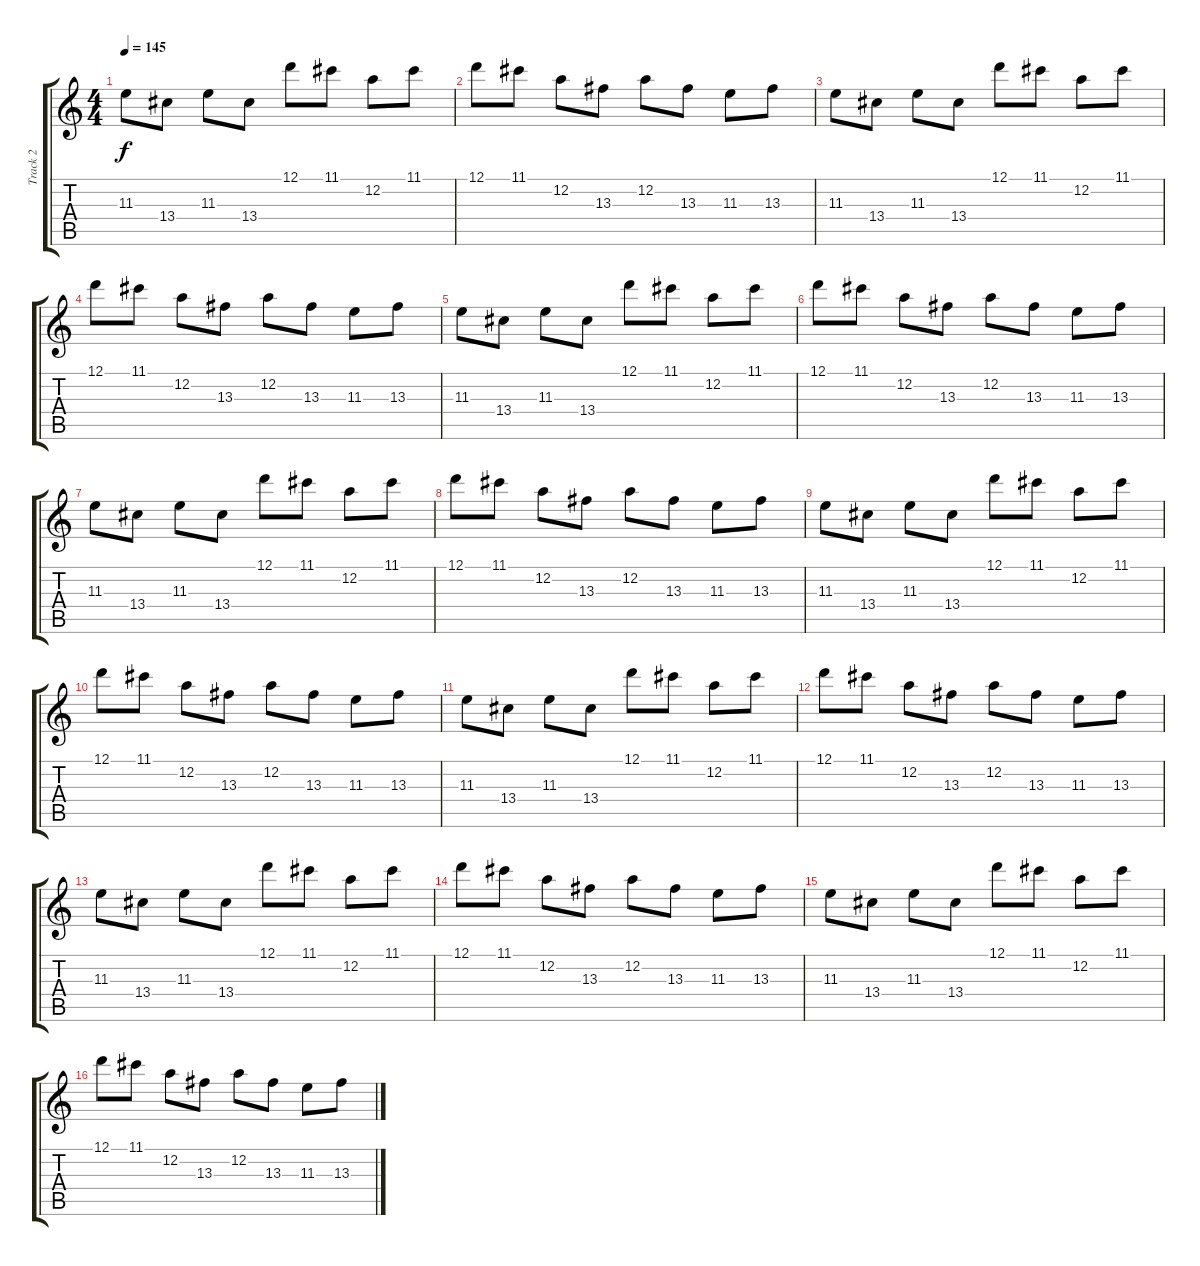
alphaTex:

\track ("Track 2" "Track 2") {instrument distortionguitar}
\staff {score tabs}
\tuning (D4 A3 F3 C3 G2 C2) {hide}
\ts (4 4)
\tempo 145
\clef g2
\ks c
11.3.8{dy f} 13.4.8 11.3.8 13.4.8 12.1.8 11.1.8 12.2.8 11.1.8 |
12.1.8 11.1.8 12.2.8 13.3.8 12.2.8 13.3.8 11.3.8 13.3.8 |
11.3.8 13.4.8 11.3.8 13.4.8 12.1.8 11.1.8 12.2.8 11.1.8 |
12.1.8 11.1.8 12.2.8 13.3.8 12.2.8 13.3.8 11.3.8 13.3.8 |
11.3.8 13.4.8 11.3.8 13.4.8 12.1.8 11.1.8 12.2.8 11.1.8 |
12.1.8 11.1.8 12.2.8 13.3.8 12.2.8 13.3.8 11.3.8 13.3.8 |
11.3.8 13.4.8 11.3.8 13.4.8 12.1.8 11.1.8 12.2.8 11.1.8 |
12.1.8 11.1.8 12.2.8 13.3.8 12.2.8 13.3.8 11.3.8 13.3.8 |
11.3.8 13.4.8 11.3.8 13.4.8 12.1.8 11.1.8 12.2.8 11.1.8 |
12.1.8 11.1.8 12.2.8 13.3.8 12.2.8 13.3.8 11.3.8 13.3.8 |
11.3.8 13.4.8 11.3.8 13.4.8 12.1.8 11.1.8 12.2.8 11.1.8 |
12.1.8 11.1.8 12.2.8 13.3.8 12.2.8 13.3.8 11.3.8 13.3.8 |
11.3.8 13.4.8 11.3.8 13.4.8 12.1.8 11.1.8 12.2.8 11.1.8 |
12.1.8 11.1.8 12.2.8 13.3.8 12.2.8 13.3.8 11.3.8 13.3.8 |
11.3.8 13.4.8 11.3.8 13.4.8 12.1.8 11.1.8 12.2.8 11.1.8 |
12.1.8 11.1.8 12.2.8 13.3.8 12.2.8 13.3.8 11.3.8 13.3.8
